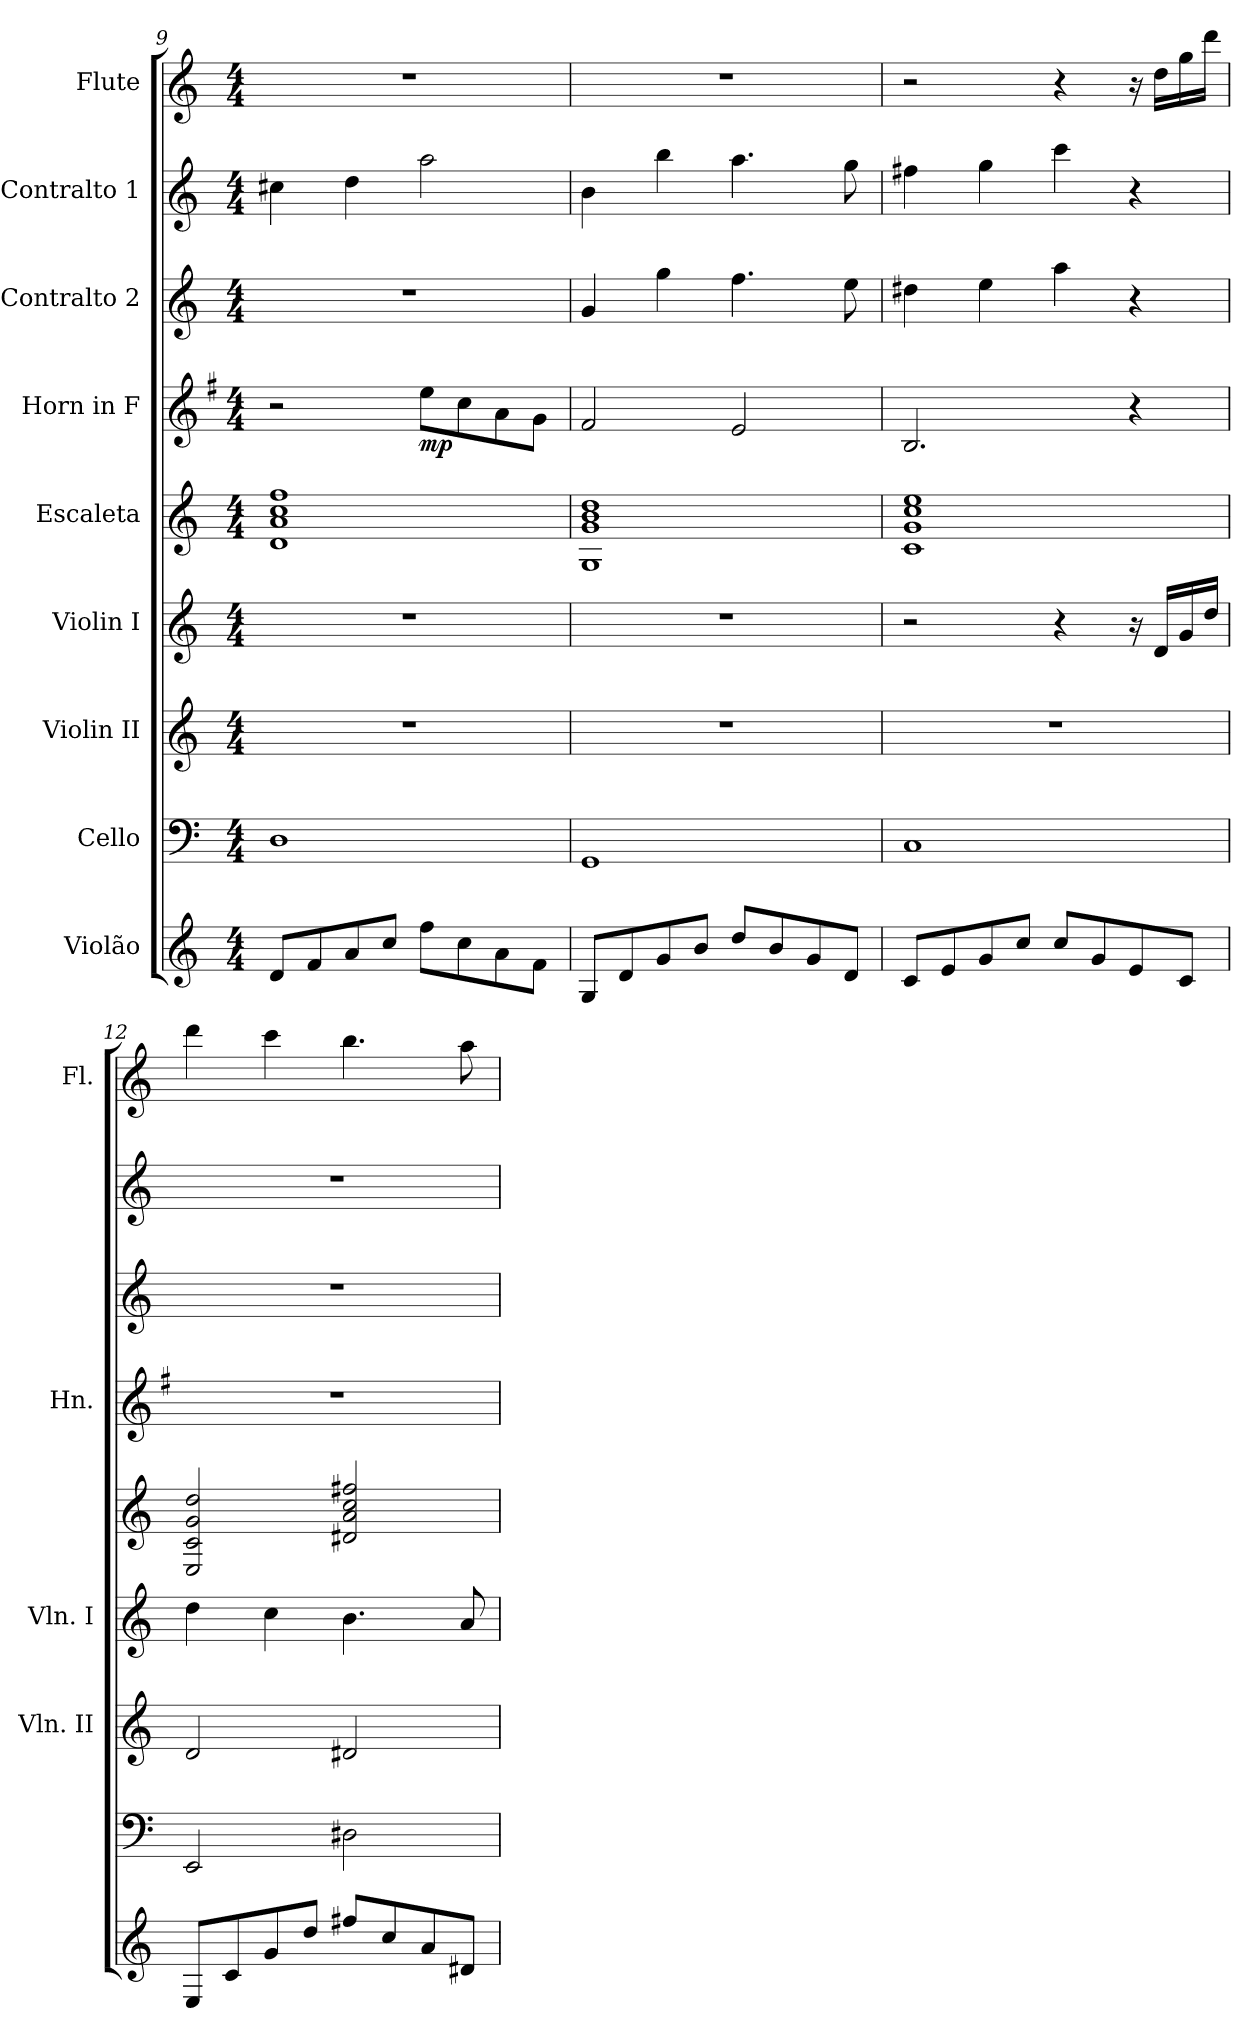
**kern	**kern	**kern	**kern	**kern	**kern	**dynam	**kern	**kern	**kern
*part9	*part8	*part7	*part6	*part5	*part4	*part4	*part3	*part2	*part1
*staff9	*staff8	*staff7	*staff6	*staff5	*staff4	*staff4	*staff3	*staff2	*staff1
*I"Violão	*I"Cello	*I"Violin II	*I"Violin I	*I"Escaleta	*I"Horn in F	*	*I"Contralto 2	*I"Contralto 1	*I"Flute
*	*	*I'Vln. II	*I'Vln. I	*	*I'Hn.	*	*	*	*I'Fl.
*clefG2	*clefF4	*clefG2	*clefG2	*clefG2	*clefG2	*	*clefG2	*clefG2	*clefG2
*ITrd7c12	*	*	*	*	*ITrd4c7	*	*	*	*
*k[]	*k[]	*k[]	*k[]	*k[]	*k[]	*	*k[]	*k[]	*k[]
*C:	*C:	*C:	*C:	*C:	*C:	*	*C:	*C:	*C:
*M4/4	*M4/4	*M4/4	*M4/4	*M4/4	*M4/4	*	*M4/4	*M4/4	*M4/4
=9	=9	=9	=9	=9	=9	=9	=9	=9	=9
8D/L	1D	1r	1r	1d 1a 1cc 1ff	2r	.	1r	4cc#X\	1r
8F/	.	.	.	.	.	.	.	.	.
8A/	.	.	.	.	.	.	.	4dd\	.
8c/J	.	.	.	.	.	.	.	.	.
!	!	!	!	!	!	!LO:DY:b	!	!	!
8f\L	.	.	.	.	8a\L	mp	.	2aa\	.
8c\	.	.	.	.	8f\	.	.	.	.
8A\	.	.	.	.	8d\	.	.	.	.
8F\J	.	.	.	.	8c\J	.	.	.	.
=10	=10	=10	=10	=10	=10	=10	=10	=10	=10
8GG/L	1GG	1r	1r	1G 1g 1b 1dd	2B/	.	4g/	4b\	1r
8D/	.	.	.	.	.	.	.	.	.
8G/	.	.	.	.	.	.	4gg\	4bb\	.
8B/J	.	.	.	.	.	.	.	.	.
8d/L	.	.	.	.	2A/	.	4.ff\	4.aa\	.
8B/	.	.	.	.	.	.	.	.	.
8G/	.	.	.	.	.	.	.	.	.
8D/J	.	.	.	.	.	.	8ee\	8gg\	.
!!LO:PB:g=z
=11	=11	=11	=11	=11	=11	=11	=11	=11	=11
8C/L	1C	1r	2r	1c 1g 1cc 1ee	2.E/	.	4dd#X\	4ff#X\	2r
8E/	.	.	.	.	.	.	.	.	.
8G/	.	.	.	.	.	.	4ee\	4gg\	.
8c/J	.	.	.	.	.	.	.	.	.
8c/L	.	.	4r	.	.	.	4aa\	4ccc\	4r
8G/	.	.	.	.	.	.	.	.	.
8E/	.	.	16r	.	4r	.	4r	4r	16r
.	.	.	16d/LL	.	.	.	.	.	16dd\LL
8C/J	.	.	16g/	.	.	.	.	.	16gg\
.	.	.	16dd/JJ	.	.	.	.	.	16ddd\JJ
=12	=12	=12	=12	=12	=12	=12	=12	=12	=12
8EE/L	2EE/	2d/	4dd\	2E/ 2c/ 2g/ 2dd/	1r	.	1r	1r	4ddd\
8C/	.	.	.	.	.	.	.	.	.
8G/	.	.	4cc\	.	.	.	.	.	4ccc\
8d/J	.	.	.	.	.	.	.	.	.
8f#X/L	2D#X\	2d#X/	4.b\	2d#X/ 2a/ 2cc/ 2ff#X/	.	.	.	.	4.bb\
8c/	.	.	.	.	.	.	.	.	.
8A/	.	.	.	.	.	.	.	.	.
8D#X/J	.	.	8a/	.	.	.	.	.	8aa\
=	=	=	=	=	=	=	=	=	=
*-	*-	*-	*-	*-	*-	*-	*-	*-	*-
